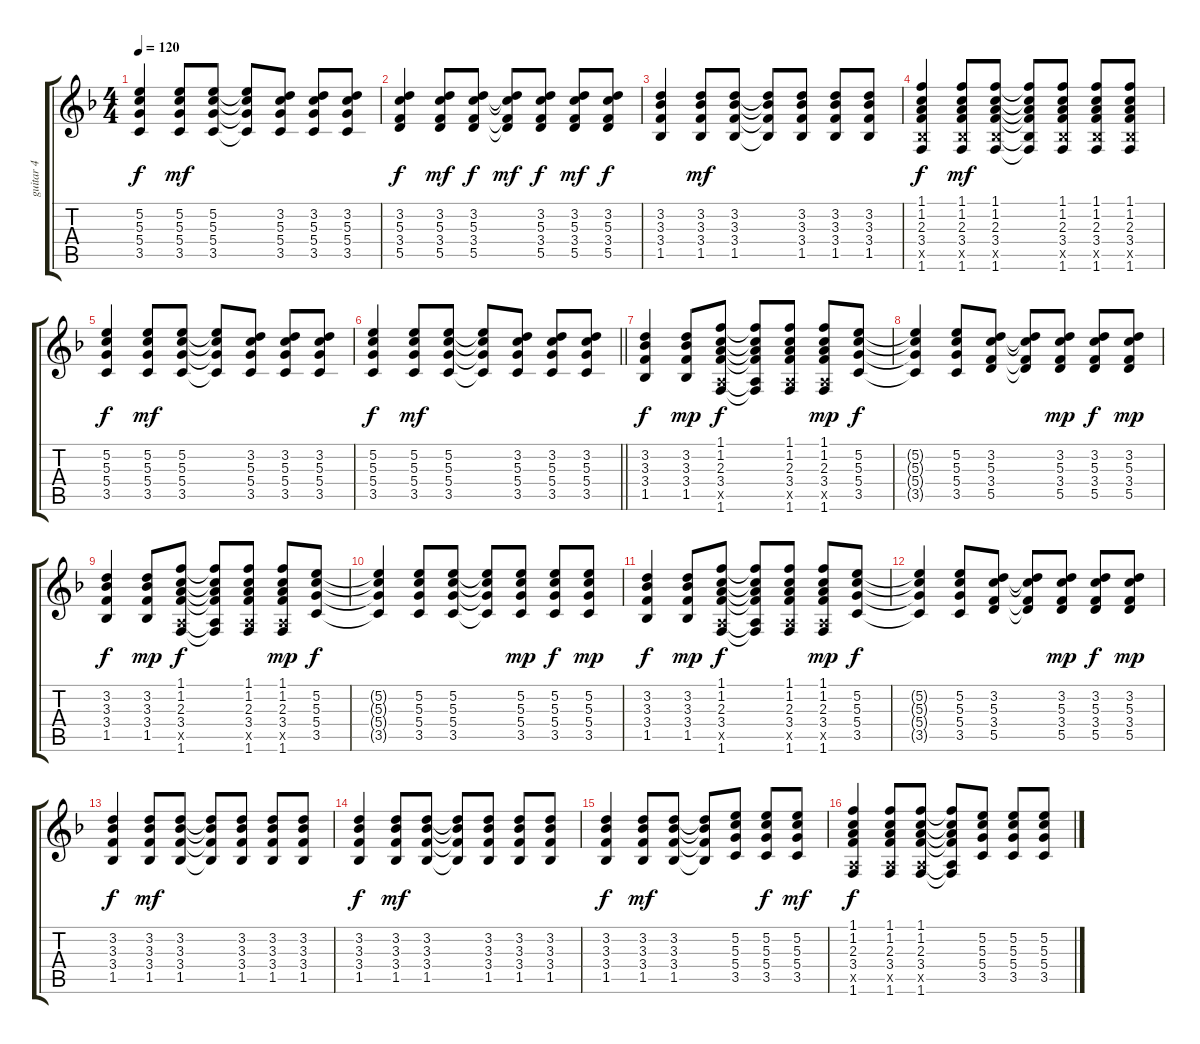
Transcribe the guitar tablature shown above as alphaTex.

\track ("guitar 4" "guitar 4") {instrument acousticguitarsteel}
\staff {score tabs}
\tuning (E4 B3 G3 D3 A2 E2) {hide}
\ts (4 4)
\tempo 120
\clef g2
\ks f
(5.2 5.3 5.4 3.5).4{dy f} (5.2 5.3 5.4 3.5).8{dy mf} (5.2 5.3 5.4 3.5).8 (5.2{t} 5.3{t} 5.4{t} 3.5{t}).8 (3.2 5.3 5.4 3.5).8 (3.2 5.3 5.4 3.5).8 (3.2 5.3 5.4 3.5).8 |
(3.2 5.3 3.4 5.5).4{dy f} (3.2 5.3 3.4 5.5).8{dy mf} (3.2 5.3 3.4 5.5).8{dy f} (3.2{t} 5.3{t} 3.4{t} 5.5{t}).8{dy mf} (3.2 5.3 3.4 5.5).8{dy f} (3.2 5.3 3.4 5.5).8{dy mf} (3.2 5.3 3.4 5.5).8{dy f} |
(3.2 3.3 3.4 1.5).4 (3.2 3.3 3.4 1.5).8{dy mf} (3.2 3.3 3.4 1.5).8 (3.2{t} 3.3{t} 3.4{t} 1.5{t}).8 (3.2 3.3 3.4 1.5).8 (3.2 3.3 3.4 1.5).8 (3.2 3.3 3.4 1.5).8 |
(1.1 1.2 2.3 3.4 1.5{x} 1.6).4{dy f} (1.1 1.2 2.3 3.4 1.5{x} 1.6).8{dy mf} (1.1 1.2 2.3 3.4 1.5{x} 1.6).8 (1.1{t} 1.2{t} 2.3{t} 3.4{t} 1.5{t} 1.6{t}).8 (1.1 1.2 2.3 3.4 1.5{x} 1.6).8 (1.1 1.2 2.3 3.4 1.5{x} 1.6).8 (1.1 1.2 2.3 3.4 1.5{x} 1.6).8 |
(5.2 5.3 5.4 3.5).4{dy f} (5.2 5.3 5.4 3.5).8{dy mf} (5.2 5.3 5.4 3.5).8 (5.2{t} 5.3{t} 5.4{t} 3.5{t}).8 (3.2 5.3 5.4 3.5).8 (3.2 5.3 5.4 3.5).8 (3.2 5.3 5.4 3.5).8 |
\barLineRight lightlight
(5.2 5.3 5.4 3.5).4{dy f} (5.2 5.3 5.4 3.5).8{dy mf} (5.2 5.3 5.4 3.5).8 (5.2{t} 5.3{t} 5.4{t} 3.5{t}).8 (3.2 5.3 5.4 3.5).8 (3.2 5.3 5.4 3.5).8 (3.2 5.3 5.4 3.5).8 |
(3.2 3.3 3.4 1.5).4{dy f} (3.2 3.3 3.4 1.5).8{dy mp} (1.1 1.2 2.3 3.4 0.5{x} 1.6).8{dy f} (1.1{t} 1.2{t} 2.3{t} 3.4{t} 0.5{t} 1.6{t}).8 (1.1 1.2 2.3 3.4 0.5{x} 1.6).8 (1.1 1.2 2.3 3.4 0.5{x} 1.6).8{dy mp} (5.2 5.3 5.4 3.5).8{dy f} |
(5.2{t} 5.3{t} 5.4{t} 3.5{t}).4 (5.2 5.3 5.4 3.5).8 (3.2 5.3 3.4 5.5).8 (3.2{t} 5.3{t} 3.4{t} 5.5{t}).8 (3.2 5.3 3.4 5.5).8{dy mp} (3.2 5.3 3.4 5.5).8{dy f} (3.2 5.3 3.4 5.5).8{dy mp} |
(3.2 3.3 3.4 1.5).4{dy f} (3.2 3.3 3.4 1.5).8{dy mp} (1.1 1.2 2.3 3.4 0.5{x} 1.6).8{dy f} (1.1{t} 1.2{t} 2.3{t} 3.4{t} 0.5{t} 1.6{t}).8 (1.1 1.2 2.3 3.4 0.5{x} 1.6).8 (1.1 1.2 2.3 3.4 0.5{x} 1.6).8{dy mp} (5.2 5.3 5.4 3.5).8{dy f} |
(5.2{t} 5.3{t} 5.4{t} 3.5{t}).4 (5.2 5.3 5.4 3.5).8 (5.2 5.3 5.4 3.5).8 (5.2{t} 5.3{t} 5.4{t} 3.5{t}).8 (5.2 5.3 5.4 3.5).8{dy mp} (5.2 5.3 5.4 3.5).8{dy f} (5.2 5.3 5.4 3.5).8{dy mp} |
(3.2 3.3 3.4 1.5).4{dy f} (3.2 3.3 3.4 1.5).8{dy mp} (1.1 1.2 2.3 3.4 0.5{x} 1.6).8{dy f} (1.1{t} 1.2{t} 2.3{t} 3.4{t} 0.5{t} 1.6{t}).8 (1.1 1.2 2.3 3.4 0.5{x} 1.6).8 (1.1 1.2 2.3 3.4 0.5{x} 1.6).8{dy mp} (5.2 5.3 5.4 3.5).8{dy f} |
(5.2{t} 5.3{t} 5.4{t} 3.5{t}).4 (5.2 5.3 5.4 3.5).8 (3.2 5.3 3.4 5.5).8 (3.2{t} 5.3{t} 3.4{t} 5.5{t}).8 (3.2 5.3 3.4 5.5).8{dy mp} (3.2 5.3 3.4 5.5).8{dy f} (3.2 5.3 3.4 5.5).8{dy mp} |
(3.2 3.3 3.4 1.5).4{dy f} (3.2 3.3 3.4 1.5).8{dy mf} (3.2 3.3 3.4 1.5).8 (3.2{t} 3.3{t} 3.4{t} 1.5{t}).8 (3.2 3.3 3.4 1.5).8 (3.2 3.3 3.4 1.5).8 (3.2 3.3 3.4 1.5).8 |
(3.2 3.3 3.4 1.5).4{dy f} (3.2 3.3 3.4 1.5).8{dy mf} (3.2 3.3 3.4 1.5).8 (3.2{t} 3.3{t} 3.4{t} 1.5{t}).8 (3.2 3.3 3.4 1.5).8 (3.2 3.3 3.4 1.5).8 (3.2 3.3 3.4 1.5).8 |
(3.2 3.3 3.4 1.5).4{dy f} (3.2 3.3 3.4 1.5).8{dy mf} (3.2 3.3 3.4 1.5).8 (3.2{t} 3.3{t} 3.4{t} 1.5{t}).8 (5.2 5.3 5.4 3.5).8 (5.2 5.3 5.4 3.5).8{dy f} (5.2 5.3 5.4 3.5).8{dy mf} |
(1.1 1.2 2.3 3.4 0.5{x} 1.6).4{dy f} (1.1 1.2 2.3 3.4 0.5{x} 1.6).8 (1.1 1.2 2.3 3.4 0.5{x} 1.6).8 (1.1{t} 1.2{t} 2.3{t} 3.4{t} 0.5{t} 1.6{t}).8 (5.2 5.3 5.4 3.5).8 (5.2 5.3 5.4 3.5).8 (5.2 5.3 5.4 3.5).8
